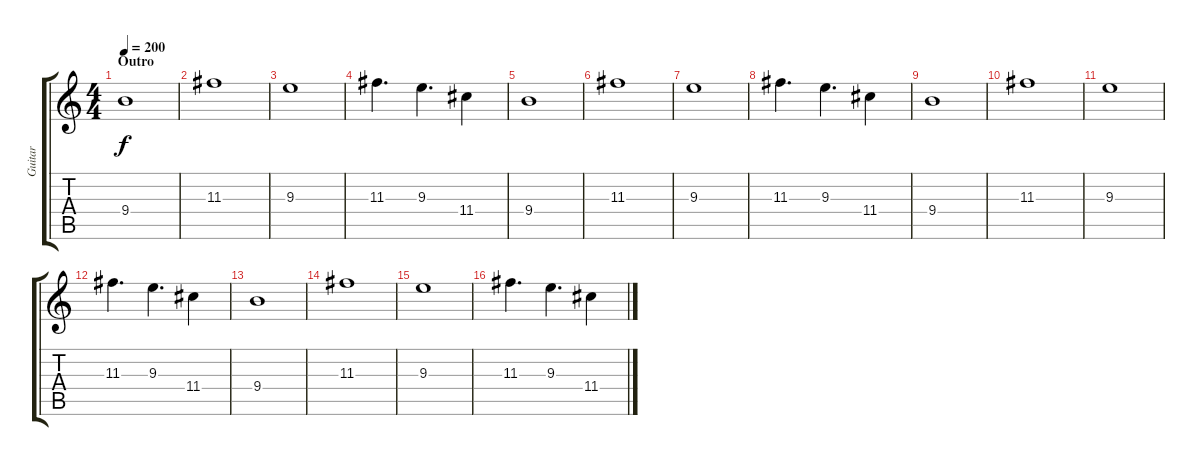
\track ("Guitar" "Guitar") {instrument distortionguitar}
\staff {score tabs}
\tuning (E4 B3 G3 D3 A2 E2) {hide}
\ts (4 4)
\section ("" "Outro")
\tempo 200
\clef g2
\ks c
9.4.1{dy f} |
11.3.1 |
9.3.1 |
11.3.4{d} 9.3.4{d} 11.4.4 |
9.4.1 |
11.3.1 |
9.3.1 |
11.3.4{d} 9.3.4{d} 11.4.4 |
9.4.1 |
11.3.1 |
9.3.1 |
11.3.4{d} 9.3.4{d} 11.4.4 |
9.4.1 |
11.3.1 |
9.3.1 |
11.3.4{d} 9.3.4{d} 11.4.4
